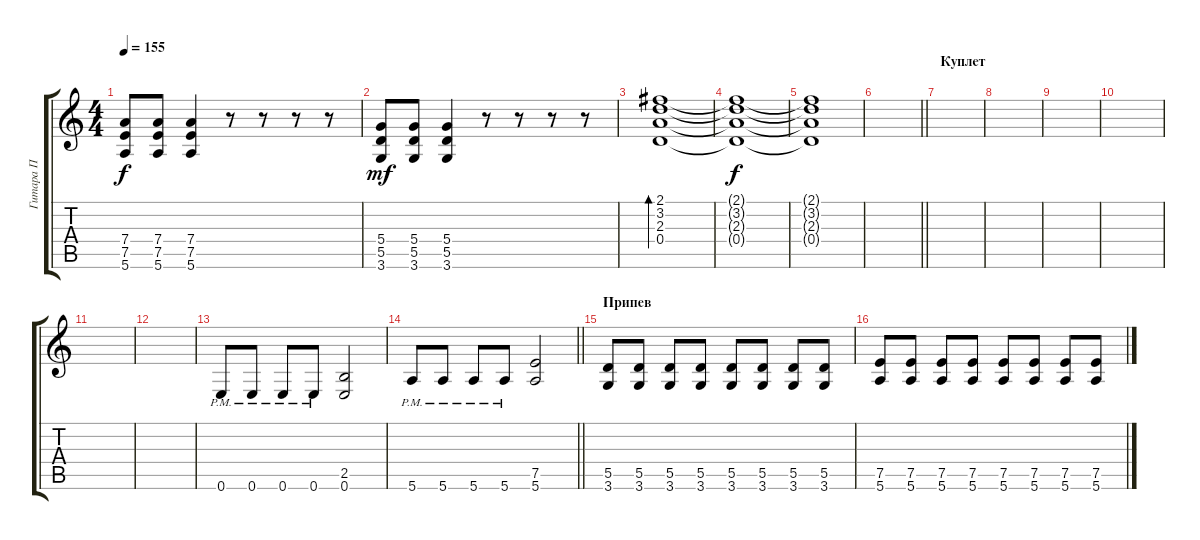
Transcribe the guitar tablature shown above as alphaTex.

\track ("Гитара П" "Гитара П") {instrument overdrivenguitar}
\staff {score tabs}
\tuning (E4 B3 G3 D3 A2 E2) {hide}
\ts (4 4)
\tempo 155
\clef g2
\ks c
(7.4 7.5 5.6).8{dy f} (7.4 7.5 5.6).8 (7.4 7.5 5.6).4 r.8 r.8 r.8 r.8 |
(5.4 5.5 3.6).8{dy mf} (5.4 5.5 3.6).8 (5.4 5.5 3.6).4 r.8 r.8 r.8 r.8 |
(2.1 3.2 2.3 0.4).1{bd 120 volume 0} |
(2.1{t} 3.2{t} 2.3{t} 0.4{t}).1{dy f} |
(2.1{t} 3.2{t} 2.3{t} 0.4{t}).1 |
\barLineRight lightlight
|
\section ("" "Куплет")
|
|
|
|
|
|
0.6{pm}.8{volume 12} 0.6{pm}.8 0.6{pm}.8 0.6{pm}.8 (2.5 0.6).2 |
\barLineRight lightlight
5.6{pm}.8 5.6{pm}.8 5.6{pm}.8 5.6{pm}.8 (7.5 5.6).2 |
\section ("" "Припев")
(5.5 3.6).8 (5.5 3.6).8 (5.5 3.6).8 (5.5 3.6).8 (5.5 3.6).8 (5.5 3.6).8 (5.5 3.6).8 (5.5 3.6).8 |
(7.5 5.6).8 (7.5 5.6).8 (7.5 5.6).8 (7.5 5.6).8 (7.5 5.6).8 (7.5 5.6).8 (7.5 5.6).8 (7.5 5.6).8
